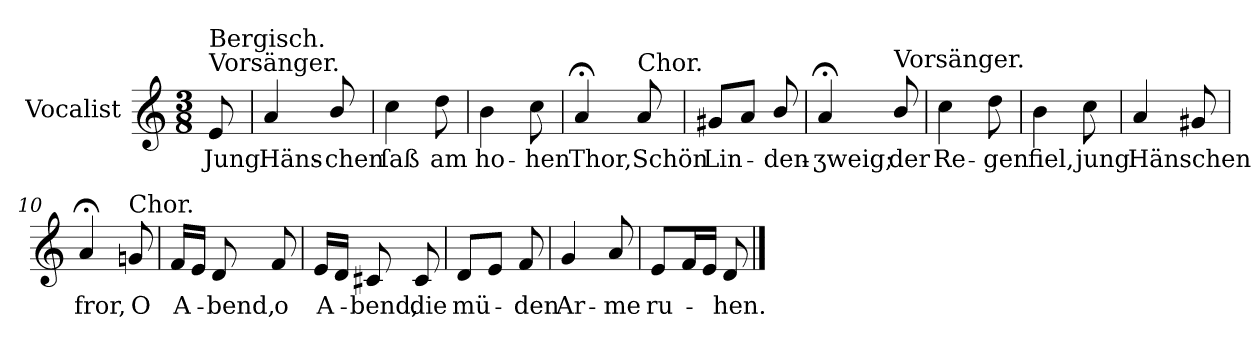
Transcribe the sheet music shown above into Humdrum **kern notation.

**kern	**text
*part1	*part1
*staff1	*staff1
*I"Vocalist	*
*k[]	*
*M3/8	*
=	=
!LO:TX:a:t=Vorsänger.	!
!LO:TX:a:t=Bergisch.	!
8e	Jung
=1	=1
4a	Häns-
8b/	-chen
=2	=2
4cc	ſaß
8dd	am
=3	=3
4b	ho-
8cc	-hen
=4	=4
4a;<	Thor,
!LO:TX:a:t=Chor.	!
8a	Schön
=5	=5
8g#XL	Lin-
8aJ	.
8b/	-den-
=6	=6
4a;<	-ʒweig;
!LO:TX:a:t=Vorsänger.	!
8b/	der
=7	=7
4cc	Re-
8dd	-gen
=8	=8
4b	fiel,
8cc	jung
=9	=9
4a	Hänschen
8g#X	.
=10	=10
4a;<	fror,
!LO:TX:a:t=Chor.	!
8gn	O
=11	=11
16fLL	A-
16eJJ	.
8d	-bend,
8f	o
=12	=12
16eLL	A-
16dJJ	.
8c#X	-bend,
8c#	die
=13	=13
8dL	mü-
8eJ	.
8f	-den
=14	=14
4g	Ar-
8a	-me
=15	=15
8eL	ru-
16fL	.
16eJJ	.
8d	-hen.
==	==
*-	*-
